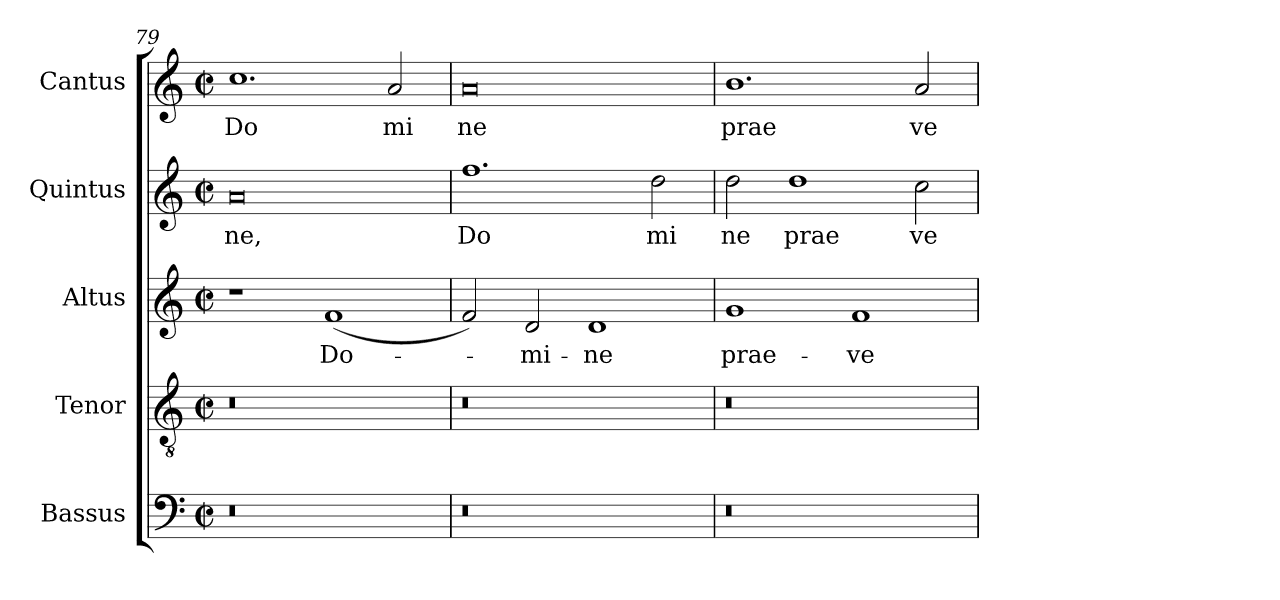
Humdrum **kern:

**kern	**kern	**kern	**text	**kern	**text	**kern	**text
*part5	*part4	*part3	*part3	*part2	*part2	*part1	*part1
*staff5	*staff4	*staff3	*staff3	*staff2	*staff2	*staff1	*staff1
*I"Bassus	*I"Tenor	*I"Altus	*	*I"Quintus	*	*I"Cantus	*
*clefF4	*clefGv2	*clefG2	*	*clefG2	*	*clefG2	*
*k[]	*k[]	*k[]	*	*k[]	*	*k[]	*
*C:	*C:	*C:	*	*C:	*	*C:	*
*M2/2	*M2/2	*M2/2	*	*M2/2	*	*M2/2	*
*met(c|)	*met(c|)	*met(c|)	*	*met(c|)	*	*met(c|)	*
=79	=79	=79	=79	=79	=79	=79	=79
!	!	!	!	!	!LO:LY:b:cj	!	!LO:LY:b:cj
0r	0r	1r	.	0a	ne,	1.cc	Do
!	!	!	!LO:LY:b:cj	!	!	!	!
.	.	(<1f	Do-	.	.	.	.
!	!	!	!	!	!	!	!LO:LY:b:cj
.	.	.	.	.	.	2a/	mi
=80	=80	=80	=80	=80	=80	=80	=80
!	!	!	!	!	!LO:LY:b:cj	!	!LO:LY:b:cj
0r	0r	2f/)	.	1.ff	Do	0a	ne
!	!	!	!LO:LY:b:cj	!	!	!	!
.	.	2d/	-mi-	.	.	.	.
!	!	!	!LO:LY:b:cj	!	!	!	!
.	.	1d	-ne	.	.	.	.
!	!	!	!	!	!LO:LY:b:cj	!	!
.	.	.	.	2dd\	mi	.	.
=81	=81	=81	=81	=81	=81	=81	=81
!	!	!	!LO:LY:b:cj	!	!LO:LY:b:cj	!	!LO:LY:b:cj
0r	0r	1g	prae-	2dd\	ne	1.b	prae
!	!	!	!	!	!LO:LY:b:cj	!	!
.	.	.	.	1dd	prae	.	.
!	!	!	!LO:LY:b:cj	!	!	!	!
.	.	1f	-ve-	.	.	.	.
!	!	!	!	!	!LO:LY:b:cj	!	!LO:LY:b:cj
.	.	.	.	2cc\	ve	2a/	ve
=	=	=	=	=	=	=	=
*-	*-	*-	*-	*-	*-	*-	*-
